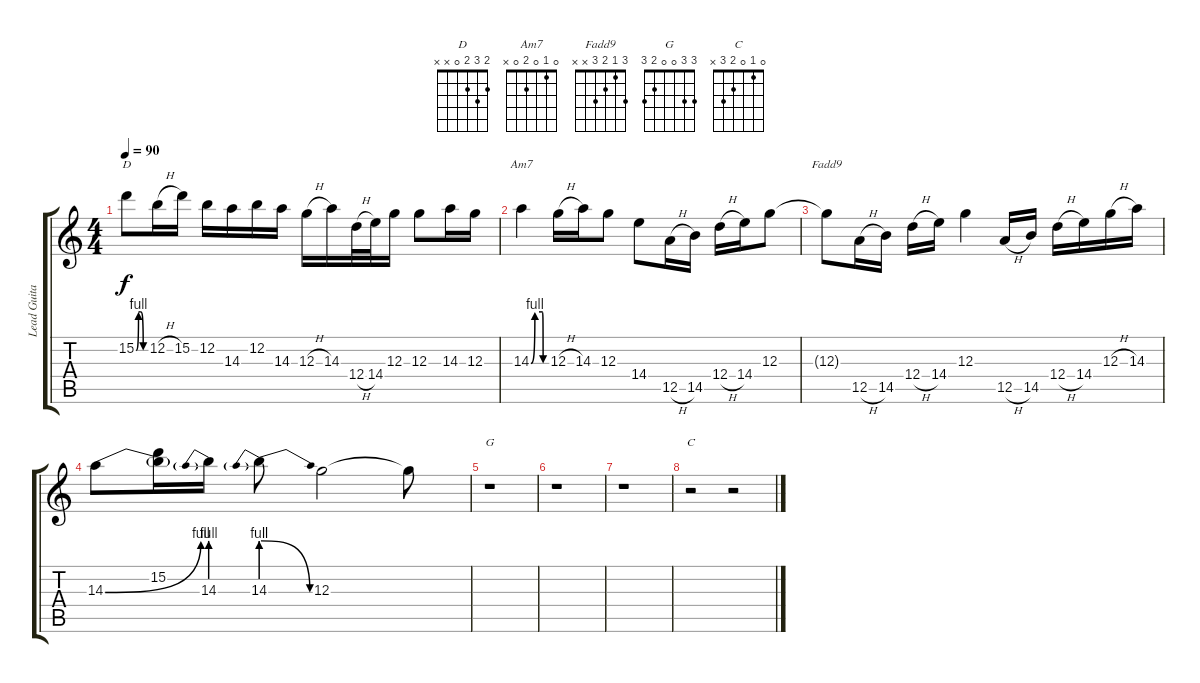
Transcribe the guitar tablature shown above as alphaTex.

\track ("Lead Guitar" "Lead Guita") {instrument overdrivenguitar}
\staff {score tabs}
\tuning (E4 B3 G3 D3 A2 E2) {hide}
\chord ("D" 2 3 2 0 x x)
\chord ("Am7" 0 1 0 2 0 x)
\chord ("Fadd9" 3 1 2 3 x x)
\chord ("G" 3 3 0 0 2 3)
\chord ("C" 0 1 0 2 3 x)
\ts (4 4)
\tempo 90
\clef g2
\ks c
15.2{be (custom 0 0 15 4 30 4 45 0 60 0)}.8{ch "D" dy f} 12.2{h}.16 15.2.16 12.2.16 14.3.16 12.2.16 14.3.16 12.3{h}.16 14.3.16 12.4{h}.32 14.4.32 12.3.16 12.3.8 14.3.16 12.3.16 |
14.3{be (custom 0 0 15 4 45 4 47 0 60 0)}.4{ch "Am7"} 12.3{h}.16 14.3.16 12.3.8 14.4.8 12.5{h}.16 14.5.16 12.4{h}.16 14.4.16 12.3.8 |
12.3{t}.8{ch "Fadd9"} 12.5{h}.16 14.5.16 12.4{h}.16 14.4.16 12.3.4 12.5{h}.16 14.5.16 12.4{h}.16 14.4.16 12.3{h}.16 14.3.16 |
14.3{be (bend 0 0 60 4)}.8 (15.2 14.3{t}).16 14.3{be (prebend 0 4 60 4)}.16 14.3{be (prebendrelease 0 4 60 0)}.8 12.3.2 12.3{t}.8 |
r.1{ch "G" volume 0} |
r.1 |
r.1 |
r.2{ch "C"} r.2
